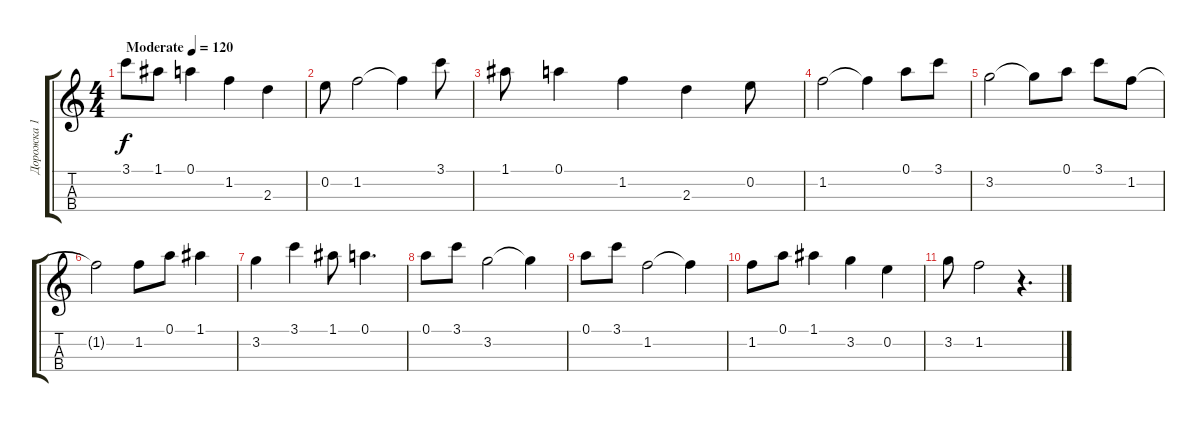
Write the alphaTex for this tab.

\track ("Дорожка 1" "Дорожка 1") {instrument acousticguitarsteel}
\staff {score tabs}
\tuning (A4 E4 C4 G3) {hide}
\ts (4 4)
\tempo (120 "Moderate")
\clef g2
\ks c
3.1.8{dy f instrument acousticguitarsteel} 1.1.8 0.1.4 1.2.4 2.3.4 |
0.2.8 1.2.2 1.2{t}.4 3.1.8 |
1.1.8 0.1.4 1.2.4 2.3.4 0.2.8 |
1.2.2 1.2{t}.4 0.1.8 3.1.8 |
3.2.2 3.2{t}.8 0.1.8 3.1.8 1.2.8 |
1.2{t}.2 1.2.8 0.1.8 1.1.4 |
3.2.4 3.1.4 1.1.8 0.1.4{d} |
0.1.8 3.1.8 3.2.2 3.2{t}.4 |
0.1.8 3.1.8 1.2.2 1.2{t}.4 |
1.2.8 0.1.8 1.1.4 3.2.4 0.2.4 |
3.2.8 1.2.2 r.4{d}
